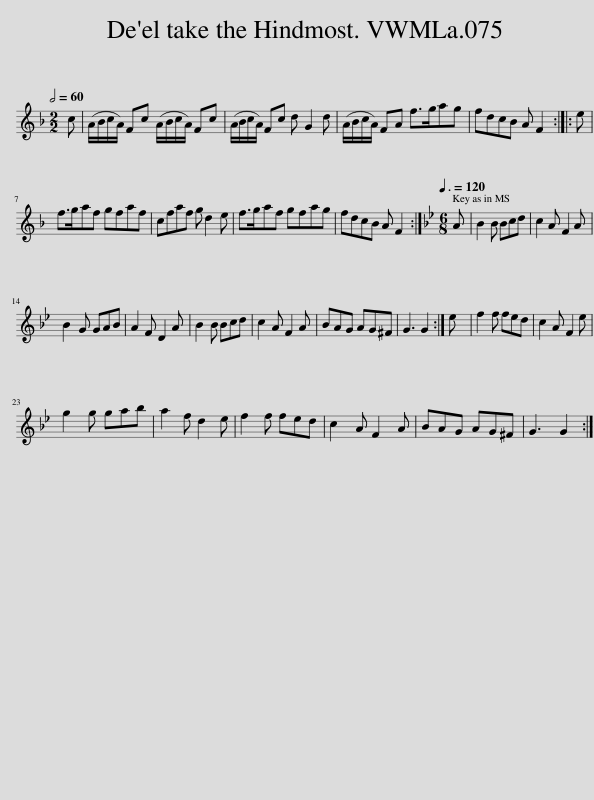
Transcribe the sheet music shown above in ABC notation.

X:1
L:1/8
Q:1/2=60
M:2/2
I:linebreak $
K:F
V:1 treble
V:1
 c | (A/B/c/A/) Fc (A/B/c/A/) Fc | (A/B/c/A/) Fc d G2 d | (A/B/c/A/) FA f>gag | fdcB A F2 :: %5
 e |$ f>gaf gfaf | cfaf g d2 e | f>gaf gfag | fdcB A F2 :| %10
[K:Bb][M:6/8][Q:3/8=120] A | B2 B Bcd | c2 A F2 A |$ B2 G GAB | A2 F D2 A | %15
 B2 B Bcd | c2 A F2 A | BAG AG^F | G3 G2 :| e | %20
 f2 f fed | c2 A F2 e |$ g2 g gab | a2 f d2 e | f2 f fed | %25
 c2 A F2 A | BAG AG^F | G3 G2 :| %28
